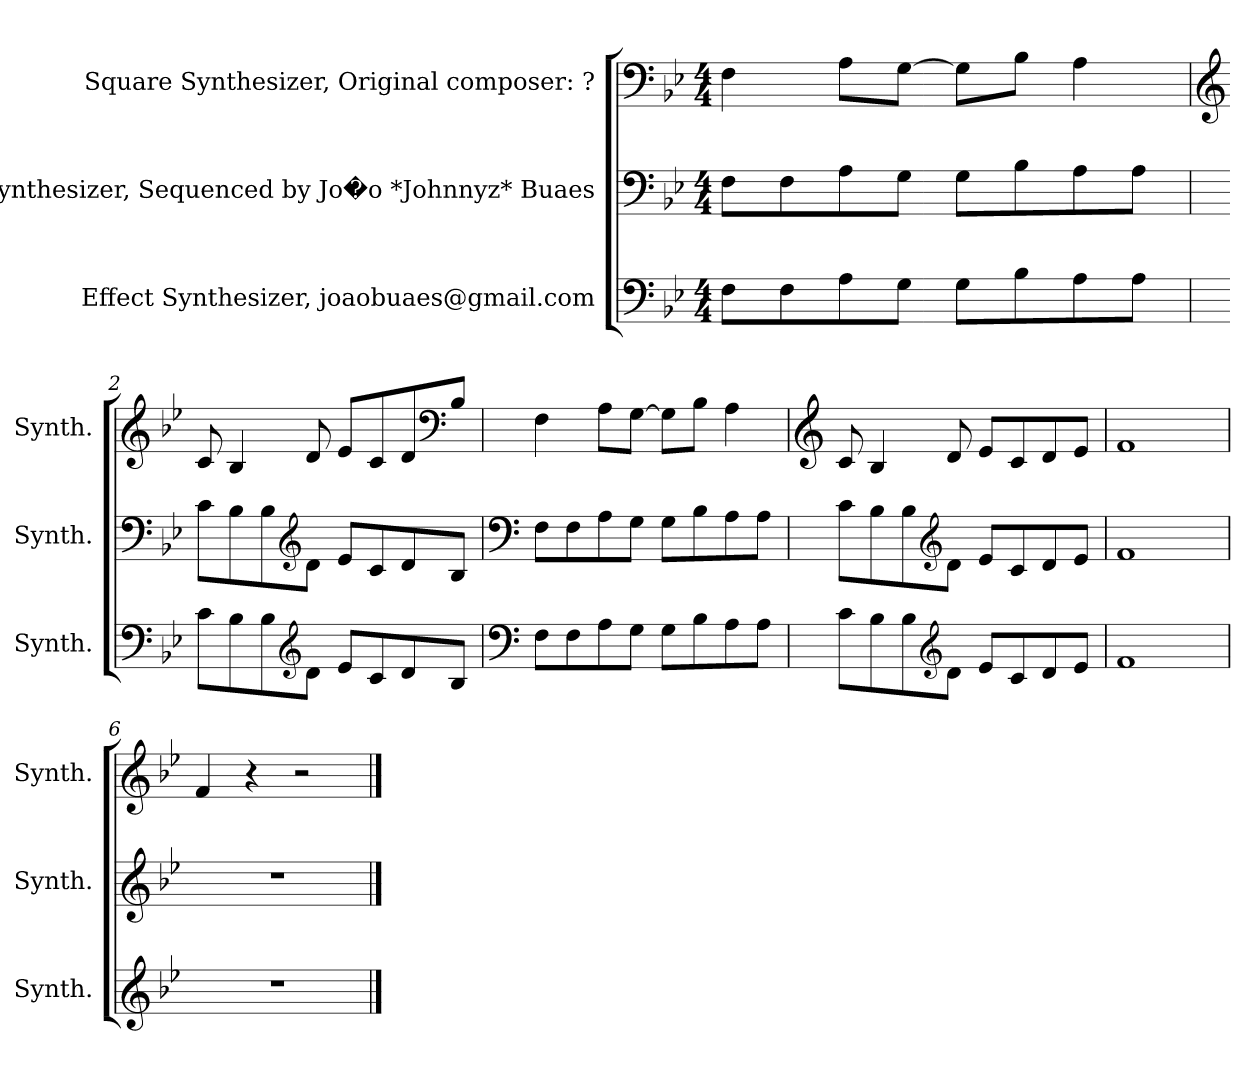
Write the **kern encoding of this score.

**kern	**kern	**kern
*part3	*part2	*part1
*staff3	*staff2	*staff1
*I"Effect Synthesizer, joaobuaes@gmail.com	*I"Square Synthesizer, Sequenced by Jo�o *Johnnyz* Buaes	*I"Square Synthesizer, Original composer: ?
*I'Synth.	*I'Synth.	*I'Synth.
*clefF4	*clefF4	*clefF4
*k[b-e-]	*k[b-e-]	*k[b-e-]
*M4/4	*M4/4	*M4/4
*MM150	*MM150	*MM150
=1	=1	=1
8F\L	8F\L	4F\
8F\	8F\	.
8A\	8A\	8A\L
8G\J	8G\J	[8G\J
8G\L	8G\L	8G\L]
8B-\	8B-\	8B-\J
8A\	8A\	4A\
8A\J	8A\J	.
!!LO:LB:g=z
=2	=2	=2
*	*	*clefG2
8c\L	8c\L	8c/
8B-\	8B-\	4B-/
8B-\	8B-\	.
*clefG2	*clefG2	*
8d\J	8d\J	8d/
8e-/L	8e-/L	8e-/L
8c/	8c/	8c/
8d/	8d/	8d/
*	*	*clefF4
8B-/J	8B-/J	8B-/J
=3	=3	=3
*clefF4	*clefF4	*
8F\L	8F\L	4F\
8F\	8F\	.
8A\	8A\	8A\L
8G\J	8G\J	[8G\J
8G\L	8G\L	8G\L]
8B-\	8B-\	8B-\J
8A\	8A\	4A\
8A\J	8A\J	.
=4	=4	=4
*	*	*clefG2
8c\L	8c\L	8c/
8B-\	8B-\	4B-/
8B-\	8B-\	.
*clefG2	*clefG2	*
8d\J	8d\J	8d/
8e-/L	8e-/L	8e-/L
8c/	8c/	8c/
8d/	8d/	8d/
8e-/J	8e-/J	8e-/J
=5	=5	=5
1f	1f	1f
=6	=6	=6
1r	1r	4f/
.	.	4r
.	.	2r
==	==	==
*-	*-	*-
